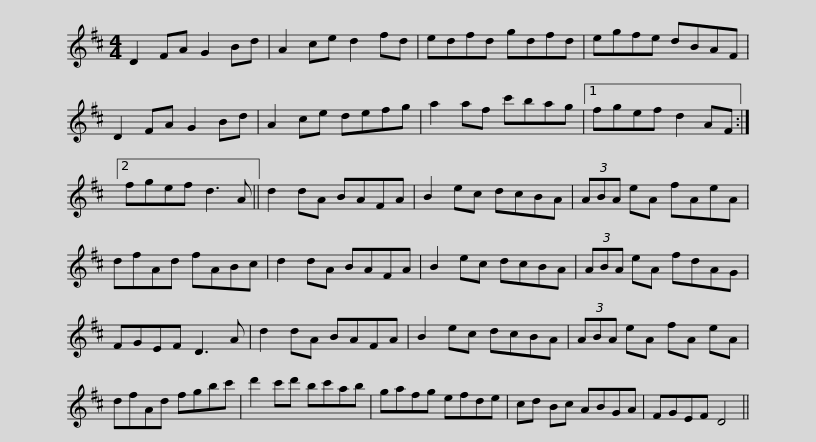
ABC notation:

X:1
L:1/8
M:4/4
I:linebreak $
K:D
V:1 treble
V:1
 D2 FA G2 Bd | A2 ce d2 fd | edfd gdfd | egfe dBAF | D2 FA G2 Bd | %5
 A2 ce defg |$ a2 af c'bag |1 fgef d2 AF :|2 fgef d3 A || d2 dA BAFA | %10
 B2 ec dcBA |$ (3ABA eA fAeA | dfAd fABc | d2 dA BAFA | B2 ec dcBA | %15
 (3ABA eA fdAG |$ FGEF D3 A | d2 dA BAFA | B2 ec dcBA | (3ABA eA fA eA | %20
 dfAd fgbc' |$ d'2 c'd' bc'ab | gafg efde | cd Bc ABGA | FGEF D4 || %25
